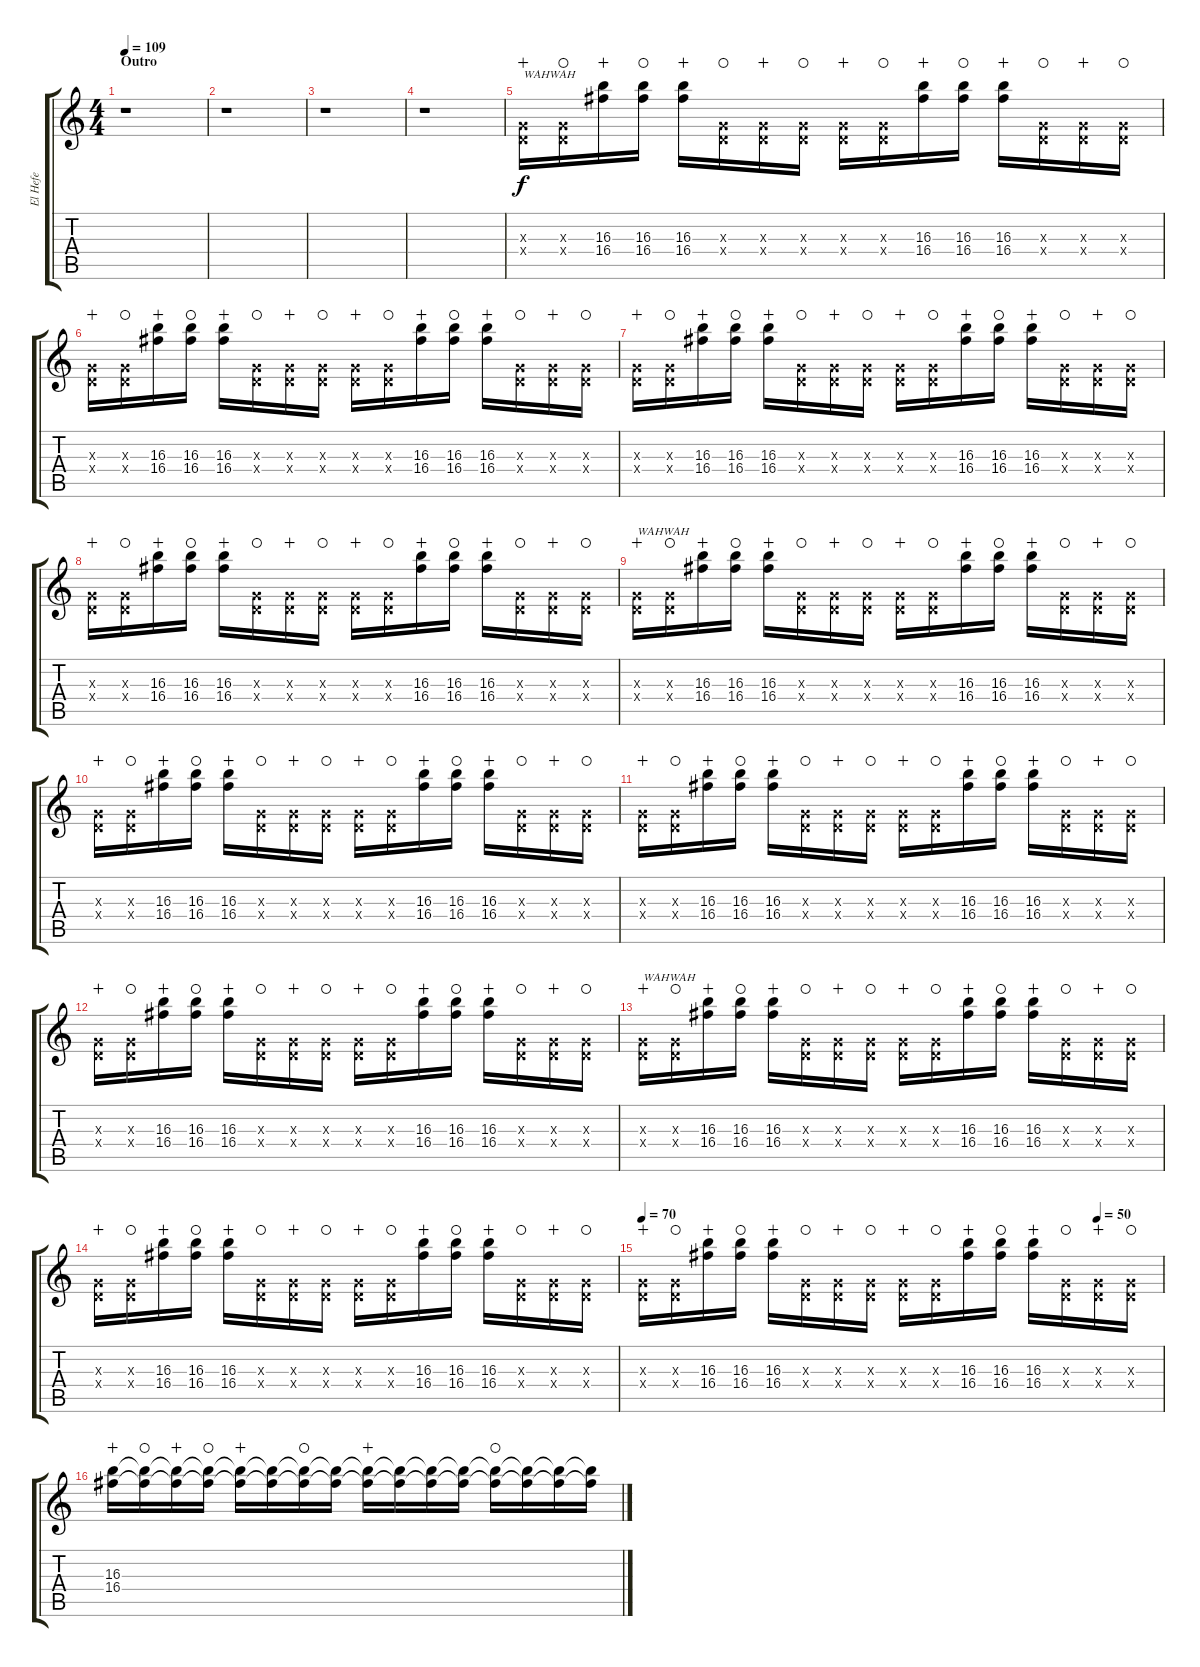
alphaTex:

\track ("El Hefe" "El Hefe") {instrument overdrivenguitar}
\staff {score tabs}
\tuning (E4 B3 G3 D3 A2 E2) {hide}
\ts (4 4)
\section ("" "Outro")
\tempo 109
\clef g2
\ks c
r.1{dy f} |
r.1 |
r.1 |
r.1 |
(0.3{x} 0.4{x}).16{txt "WAHWAH" wahc} (0.3{x} 0.4{x}).16{waho} (16.3 16.4).16{wahc} (16.3 16.4).16{waho} (16.3 16.4).16{wahc} (0.3{x} 0.4{x}).16{waho} (0.3{x} 0.4{x}).16{wahc} (0.3{x} 0.4{x}).16{waho} (0.3{x} 0.4{x}).16{wahc} (0.3{x} 0.4{x}).16{waho} (16.3 16.4).16{wahc} (16.3 16.4).16{waho} (16.3 16.4).16{wahc} (0.3{x} 0.4{x}).16{waho} (0.3{x} 0.4{x}).16{wahc} (0.3{x} 0.4{x}).16{waho} |
(0.3{x} 0.4{x}).16{wahc} (0.3{x} 0.4{x}).16{waho} (16.3 16.4).16{wahc} (16.3 16.4).16{waho} (16.3 16.4).16{wahc} (0.3{x} 0.4{x}).16{waho} (0.3{x} 0.4{x}).16{wahc} (0.3{x} 0.4{x}).16{waho} (0.3{x} 0.4{x}).16{wahc} (0.3{x} 0.4{x}).16{waho} (16.3 16.4).16{wahc} (16.3 16.4).16{waho} (16.3 16.4).16{wahc} (0.3{x} 0.4{x}).16{waho} (0.3{x} 0.4{x}).16{wahc} (0.3{x} 0.4{x}).16{waho} |
(0.3{x} 0.4{x}).16{wahc} (0.3{x} 0.4{x}).16{waho} (16.3 16.4).16{wahc} (16.3 16.4).16{waho} (16.3 16.4).16{wahc} (0.3{x} 0.4{x}).16{waho} (0.3{x} 0.4{x}).16{wahc} (0.3{x} 0.4{x}).16{waho} (0.3{x} 0.4{x}).16{wahc} (0.3{x} 0.4{x}).16{waho} (16.3 16.4).16{wahc} (16.3 16.4).16{waho} (16.3 16.4).16{wahc} (0.3{x} 0.4{x}).16{waho} (0.3{x} 0.4{x}).16{wahc} (0.3{x} 0.4{x}).16{waho} |
(0.3{x} 0.4{x}).16{wahc} (0.3{x} 0.4{x}).16{waho} (16.3 16.4).16{wahc} (16.3 16.4).16{waho} (16.3 16.4).16{wahc} (0.3{x} 0.4{x}).16{waho} (0.3{x} 0.4{x}).16{wahc} (0.3{x} 0.4{x}).16{waho} (0.3{x} 0.4{x}).16{wahc} (0.3{x} 0.4{x}).16{waho} (16.3 16.4).16{wahc} (16.3 16.4).16{waho} (16.3 16.4).16{wahc} (0.3{x} 0.4{x}).16{waho} (0.3{x} 0.4{x}).16{wahc} (0.3{x} 0.4{x}).16{waho} |
(0.3{x} 0.4{x}).16{txt "WAHWAH" wahc} (0.3{x} 0.4{x}).16{waho} (16.3 16.4).16{wahc} (16.3 16.4).16{waho} (16.3 16.4).16{wahc} (0.3{x} 0.4{x}).16{waho} (0.3{x} 0.4{x}).16{wahc} (0.3{x} 0.4{x}).16{waho} (0.3{x} 0.4{x}).16{wahc} (0.3{x} 0.4{x}).16{waho} (16.3 16.4).16{wahc} (16.3 16.4).16{waho} (16.3 16.4).16{wahc} (0.3{x} 0.4{x}).16{waho} (0.3{x} 0.4{x}).16{wahc} (0.3{x} 0.4{x}).16{waho} |
(0.3{x} 0.4{x}).16{wahc} (0.3{x} 0.4{x}).16{waho} (16.3 16.4).16{wahc} (16.3 16.4).16{waho} (16.3 16.4).16{wahc} (0.3{x} 0.4{x}).16{waho} (0.3{x} 0.4{x}).16{wahc} (0.3{x} 0.4{x}).16{waho} (0.3{x} 0.4{x}).16{wahc} (0.3{x} 0.4{x}).16{waho} (16.3 16.4).16{wahc} (16.3 16.4).16{waho} (16.3 16.4).16{wahc} (0.3{x} 0.4{x}).16{waho} (0.3{x} 0.4{x}).16{wahc} (0.3{x} 0.4{x}).16{waho} |
(0.3{x} 0.4{x}).16{wahc} (0.3{x} 0.4{x}).16{waho} (16.3 16.4).16{wahc} (16.3 16.4).16{waho} (16.3 16.4).16{wahc} (0.3{x} 0.4{x}).16{waho} (0.3{x} 0.4{x}).16{wahc} (0.3{x} 0.4{x}).16{waho} (0.3{x} 0.4{x}).16{wahc} (0.3{x} 0.4{x}).16{waho} (16.3 16.4).16{wahc} (16.3 16.4).16{waho} (16.3 16.4).16{wahc} (0.3{x} 0.4{x}).16{waho} (0.3{x} 0.4{x}).16{wahc} (0.3{x} 0.4{x}).16{waho} |
(0.3{x} 0.4{x}).16{wahc} (0.3{x} 0.4{x}).16{waho} (16.3 16.4).16{wahc} (16.3 16.4).16{waho} (16.3 16.4).16{wahc} (0.3{x} 0.4{x}).16{waho} (0.3{x} 0.4{x}).16{wahc} (0.3{x} 0.4{x}).16{waho} (0.3{x} 0.4{x}).16{wahc} (0.3{x} 0.4{x}).16{waho} (16.3 16.4).16{wahc} (16.3 16.4).16{waho} (16.3 16.4).16{wahc} (0.3{x} 0.4{x}).16{waho} (0.3{x} 0.4{x}).16{wahc} (0.3{x} 0.4{x}).16{waho} |
(0.3{x} 0.4{x}).16{txt "WAHWAH" wahc} (0.3{x} 0.4{x}).16{waho} (16.3 16.4).16{wahc} (16.3 16.4).16{waho} (16.3 16.4).16{wahc} (0.3{x} 0.4{x}).16{waho} (0.3{x} 0.4{x}).16{wahc} (0.3{x} 0.4{x}).16{waho} (0.3{x} 0.4{x}).16{wahc} (0.3{x} 0.4{x}).16{waho} (16.3 16.4).16{wahc} (16.3 16.4).16{waho} (16.3 16.4).16{wahc} (0.3{x} 0.4{x}).16{waho} (0.3{x} 0.4{x}).16{wahc} (0.3{x} 0.4{x}).16{waho} |
(0.3{x} 0.4{x}).16{wahc} (0.3{x} 0.4{x}).16{waho} (16.3 16.4).16{wahc} (16.3 16.4).16{waho} (16.3 16.4).16{wahc} (0.3{x} 0.4{x}).16{waho} (0.3{x} 0.4{x}).16{wahc} (0.3{x} 0.4{x}).16{waho} (0.3{x} 0.4{x}).16{wahc} (0.3{x} 0.4{x}).16{waho} (16.3 16.4).16{wahc} (16.3 16.4).16{waho} (16.3 16.4).16{wahc} (0.3{x} 0.4{x}).16{waho} (0.3{x} 0.4{x}).16{wahc} (0.3{x} 0.4{x}).16{waho} |
\tempo 70
\tempo (50 0.875)
(0.3{x} 0.4{x}).16{wahc} (0.3{x} 0.4{x}).16{waho} (16.3 16.4).16{wahc} (16.3 16.4).16{waho} (16.3 16.4).16{wahc} (0.3{x} 0.4{x}).16{waho} (0.3{x} 0.4{x}).16{wahc} (0.3{x} 0.4{x}).16{waho} (0.3{x} 0.4{x}).16{wahc} (0.3{x} 0.4{x}).16{waho} (16.3 16.4).16{wahc} (16.3 16.4).16{waho} (16.3 16.4).16{wahc} (0.3{x} 0.4{x}).16{waho} (0.3{x} 0.4{x}).16{wahc} (0.3{x} 0.4{x}).16{waho} |
(16.3 16.4).16{wahc} (16.3{t} 16.4{t}).16{waho} (16.3{t} 16.4{t}).16{wahc} (16.3{t} 16.4{t}).16{waho} (16.3{t} 16.4{t}).16{wahc} (16.3{t} 16.4{t}).16 (16.3{t} 16.4{t}).16{waho} (16.3{t} 16.4{t}).16 (16.3{t} 16.4{t}).16{wahc} (16.3{t} 16.4{t}).16 (16.3{t} 16.4{t}).16 (16.3{t} 16.4{t}).16 (16.3{t} 16.4{t}).16{waho} (16.3{t} 16.4{t}).16 (16.3{t} 16.4{t}).16 (16.3{t} 16.4{t}).16
